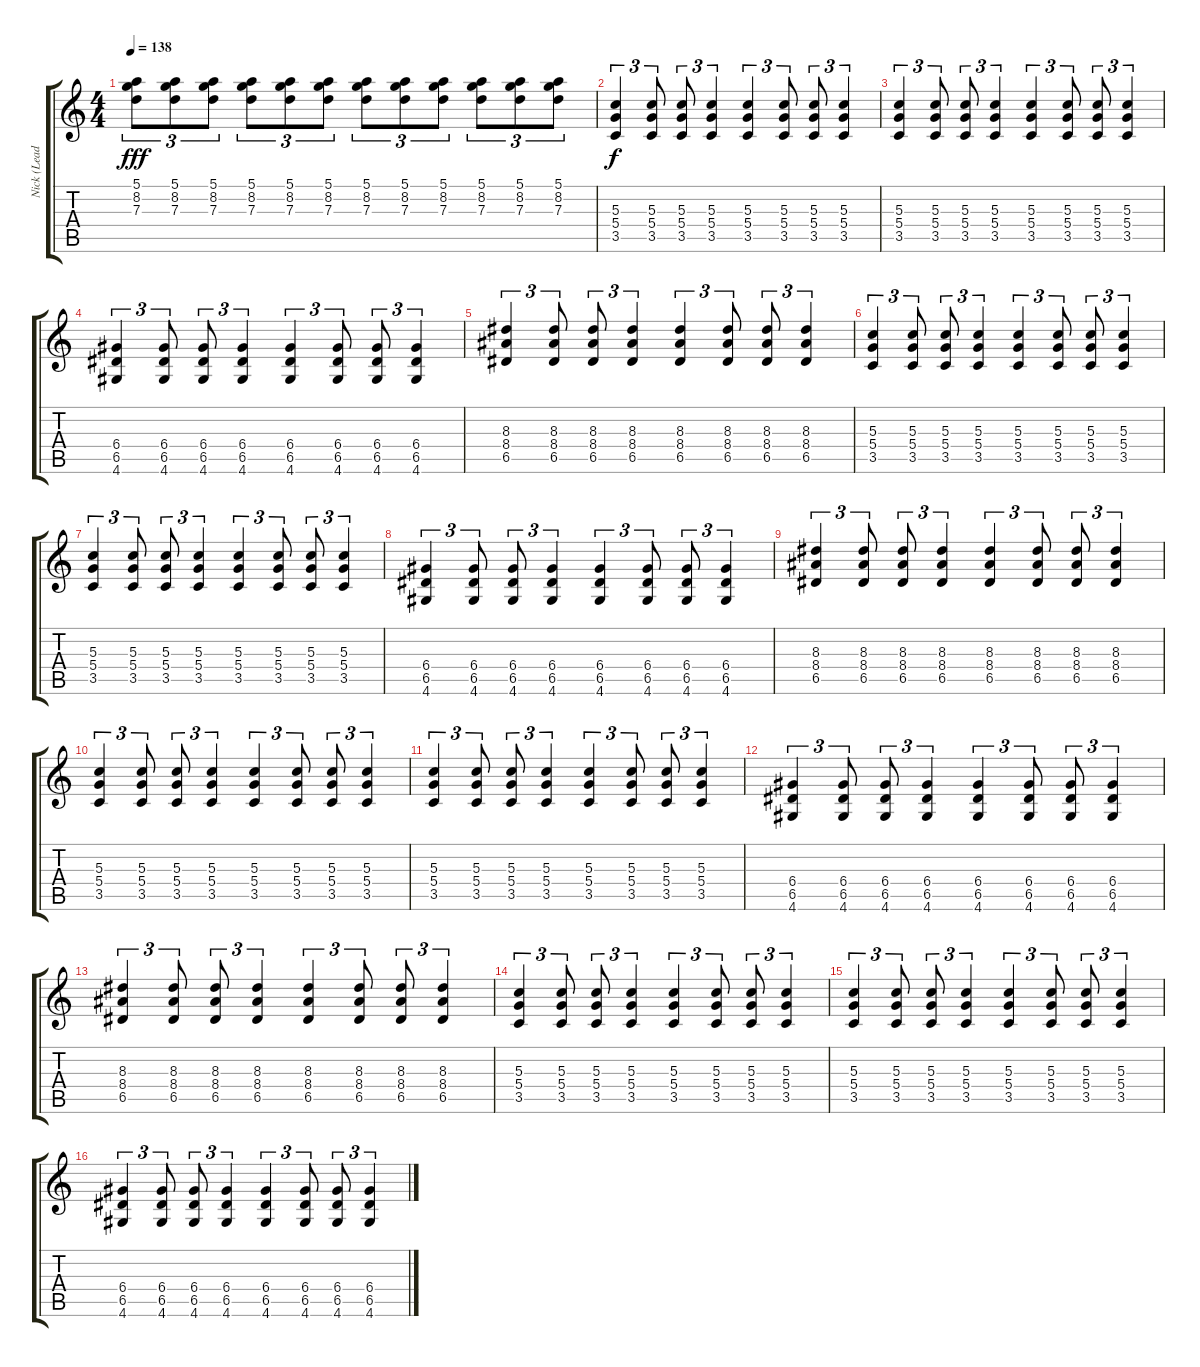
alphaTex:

\track ("Nick (Lead)" "Nick (Lead") {instrument overdrivenguitar}
\staff {score tabs}
\tuning (E4 B3 G3 D3 A2 E2) {hide}
\ts (4 4)
\tempo 138
\clef g2
\ks c
(5.1 8.2 7.3).8{tu (3 2) dy fff} (5.1 8.2 7.3).8{tu (3 2)} (5.1 8.2 7.3).8{tu (3 2)} (5.1 8.2 7.3).8{tu (3 2)} (5.1 8.2 7.3).8{tu (3 2)} (5.1 8.2 7.3).8{tu (3 2)} (5.1 8.2 7.3).8{tu (3 2)} (5.1 8.2 7.3).8{tu (3 2)} (5.1 8.2 7.3).8{tu (3 2)} (5.1 8.2 7.3).8{tu (3 2)} (5.1 8.2 7.3).8{tu (3 2)} (5.1 8.2 7.3).8{tu (3 2)} |
(5.3 5.4 3.5).4{tu (3 2) dy f instrument overdrivenguitar} (5.3 5.4 3.5).8{tu (3 2)} (5.3 5.4 3.5).8{tu (3 2)} (5.3 5.4 3.5).4{tu (3 2)} (5.3 5.4 3.5).4{tu (3 2)} (5.3 5.4 3.5).8{tu (3 2)} (5.3 5.4 3.5).8{tu (3 2)} (5.3 5.4 3.5).4{tu (3 2)} |
(5.3 5.4 3.5).4{tu (3 2)} (5.3 5.4 3.5).8{tu (3 2)} (5.3 5.4 3.5).8{tu (3 2)} (5.3 5.4 3.5).4{tu (3 2)} (5.3 5.4 3.5).4{tu (3 2)} (5.3 5.4 3.5).8{tu (3 2)} (5.3 5.4 3.5).8{tu (3 2)} (5.3 5.4 3.5).4{tu (3 2)} |
(6.4 6.5 4.6).4{tu (3 2)} (6.4 6.5 4.6).8{tu (3 2)} (6.4 6.5 4.6).8{tu (3 2)} (6.4 6.5 4.6).4{tu (3 2)} (6.4 6.5 4.6).4{tu (3 2)} (6.4 6.5 4.6).8{tu (3 2)} (6.4 6.5 4.6).8{tu (3 2)} (6.4 6.5 4.6).4{tu (3 2)} |
(8.3 8.4 6.5).4{tu (3 2)} (8.3 8.4 6.5).8{tu (3 2)} (8.3 8.4 6.5).8{tu (3 2)} (8.3 8.4 6.5).4{tu (3 2)} (8.3 8.4 6.5).4{tu (3 2)} (8.3 8.4 6.5).8{tu (3 2)} (8.3 8.4 6.5).8{tu (3 2)} (8.3 8.4 6.5).4{tu (3 2)} |
(5.3 5.4 3.5).4{tu (3 2)} (5.3 5.4 3.5).8{tu (3 2)} (5.3 5.4 3.5).8{tu (3 2)} (5.3 5.4 3.5).4{tu (3 2)} (5.3 5.4 3.5).4{tu (3 2)} (5.3 5.4 3.5).8{tu (3 2)} (5.3 5.4 3.5).8{tu (3 2)} (5.3 5.4 3.5).4{tu (3 2)} |
(5.3 5.4 3.5).4{tu (3 2)} (5.3 5.4 3.5).8{tu (3 2)} (5.3 5.4 3.5).8{tu (3 2)} (5.3 5.4 3.5).4{tu (3 2)} (5.3 5.4 3.5).4{tu (3 2)} (5.3 5.4 3.5).8{tu (3 2)} (5.3 5.4 3.5).8{tu (3 2)} (5.3 5.4 3.5).4{tu (3 2)} |
(6.4 6.5 4.6).4{tu (3 2)} (6.4 6.5 4.6).8{tu (3 2)} (6.4 6.5 4.6).8{tu (3 2)} (6.4 6.5 4.6).4{tu (3 2)} (6.4 6.5 4.6).4{tu (3 2)} (6.4 6.5 4.6).8{tu (3 2)} (6.4 6.5 4.6).8{tu (3 2)} (6.4 6.5 4.6).4{tu (3 2)} |
(8.3 8.4 6.5).4{tu (3 2)} (8.3 8.4 6.5).8{tu (3 2)} (8.3 8.4 6.5).8{tu (3 2)} (8.3 8.4 6.5).4{tu (3 2)} (8.3 8.4 6.5).4{tu (3 2)} (8.3 8.4 6.5).8{tu (3 2)} (8.3 8.4 6.5).8{tu (3 2)} (8.3 8.4 6.5).4{tu (3 2)} |
(5.3 5.4 3.5).4{tu (3 2)} (5.3 5.4 3.5).8{tu (3 2)} (5.3 5.4 3.5).8{tu (3 2)} (5.3 5.4 3.5).4{tu (3 2)} (5.3 5.4 3.5).4{tu (3 2)} (5.3 5.4 3.5).8{tu (3 2)} (5.3 5.4 3.5).8{tu (3 2)} (5.3 5.4 3.5).4{tu (3 2)} |
(5.3 5.4 3.5).4{tu (3 2)} (5.3 5.4 3.5).8{tu (3 2)} (5.3 5.4 3.5).8{tu (3 2)} (5.3 5.4 3.5).4{tu (3 2)} (5.3 5.4 3.5).4{tu (3 2)} (5.3 5.4 3.5).8{tu (3 2)} (5.3 5.4 3.5).8{tu (3 2)} (5.3 5.4 3.5).4{tu (3 2)} |
(6.4 6.5 4.6).4{tu (3 2)} (6.4 6.5 4.6).8{tu (3 2)} (6.4 6.5 4.6).8{tu (3 2)} (6.4 6.5 4.6).4{tu (3 2)} (6.4 6.5 4.6).4{tu (3 2)} (6.4 6.5 4.6).8{tu (3 2)} (6.4 6.5 4.6).8{tu (3 2)} (6.4 6.5 4.6).4{tu (3 2)} |
(8.3 8.4 6.5).4{tu (3 2)} (8.3 8.4 6.5).8{tu (3 2)} (8.3 8.4 6.5).8{tu (3 2)} (8.3 8.4 6.5).4{tu (3 2)} (8.3 8.4 6.5).4{tu (3 2)} (8.3 8.4 6.5).8{tu (3 2)} (8.3 8.4 6.5).8{tu (3 2)} (8.3 8.4 6.5).4{tu (3 2)} |
(5.3 5.4 3.5).4{tu (3 2)} (5.3 5.4 3.5).8{tu (3 2)} (5.3 5.4 3.5).8{tu (3 2)} (5.3 5.4 3.5).4{tu (3 2)} (5.3 5.4 3.5).4{tu (3 2)} (5.3 5.4 3.5).8{tu (3 2)} (5.3 5.4 3.5).8{tu (3 2)} (5.3 5.4 3.5).4{tu (3 2)} |
(5.3 5.4 3.5).4{tu (3 2)} (5.3 5.4 3.5).8{tu (3 2)} (5.3 5.4 3.5).8{tu (3 2)} (5.3 5.4 3.5).4{tu (3 2)} (5.3 5.4 3.5).4{tu (3 2)} (5.3 5.4 3.5).8{tu (3 2)} (5.3 5.4 3.5).8{tu (3 2)} (5.3 5.4 3.5).4{tu (3 2)} |
(6.4 6.5 4.6).4{tu (3 2)} (6.4 6.5 4.6).8{tu (3 2)} (6.4 6.5 4.6).8{tu (3 2)} (6.4 6.5 4.6).4{tu (3 2)} (6.4 6.5 4.6).4{tu (3 2)} (6.4 6.5 4.6).8{tu (3 2)} (6.4 6.5 4.6).8{tu (3 2)} (6.4 6.5 4.6).4{tu (3 2)}
